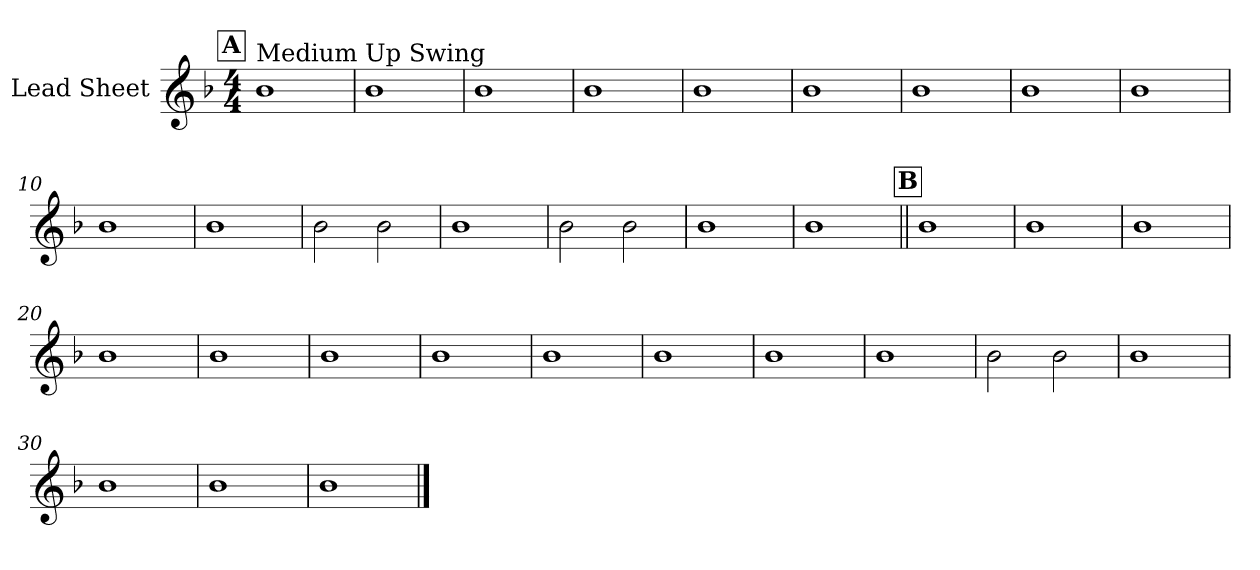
**kern
*part1
*staff1
*I"Lead Sheet
*clefG2
*k[b-]
*F:
*M4/4
!!LO:REH:place=s1:a:fs=14:t=A
=1
!LO:TX:a:t=Medium Up Swing
1b-
=2
1b-
=3
1b-
=4
1b-
!!LO:LB:g=z
=5
1b-
=6
1b-
=7
1b-
=8
1b-
!!LO:LB:g=z
=9
1b-
=10
1b-
=11
1b-
=12
2b-\
2b-\
!!LO:LB:g=z
=13
1b-
=14
2b-\
2b-\
=15
1b-
=16
1b-
!!LO:LB:g=z
!!LO:REH:place=s1:a:fs=14:t=B
=17||
1b-
=18
1b-
=19
1b-
=20
1b-
!!LO:LB:g=z
=21
1b-
=22
1b-
=23
1b-
=24
1b-
!!LO:LB:g=z
=25
1b-
=26
1b-
=27
1b-
=28
2b-\
2b-\
!!LO:LB:g=z
=29
1b-
=30
1b-
=31
1b-
=32
1b-
==
*-
